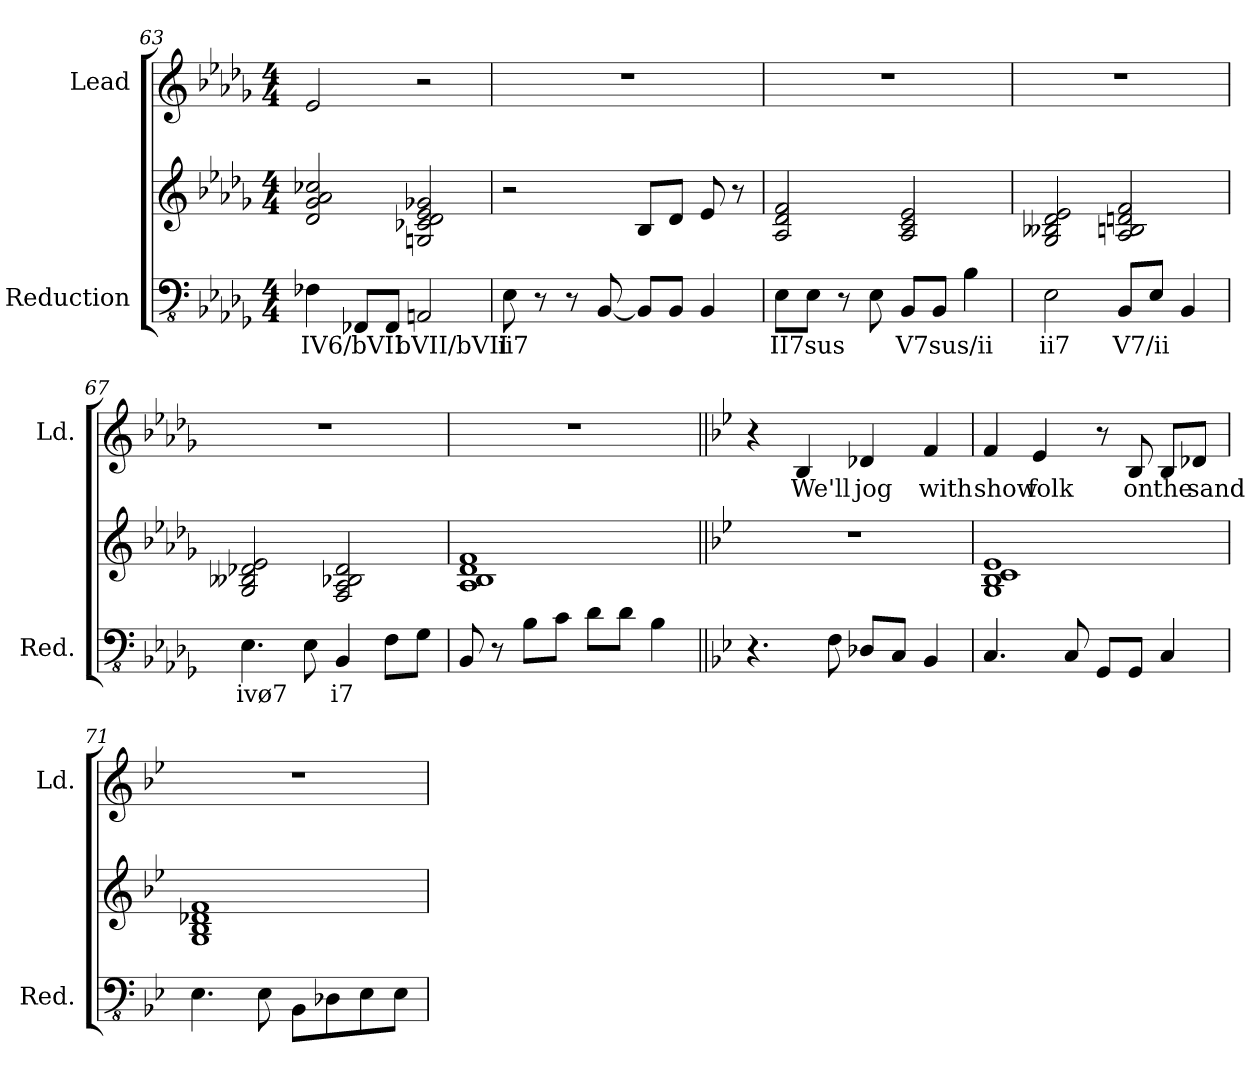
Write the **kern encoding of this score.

**kern	**text	**kern	**kern	**text
*part2	*part2	*part2	*part1	*part1
*staff3	*staff3	*staff2	*staff1	*staff1
*I"Reduction	*	*	*I"Lead	*
*I'Red.	*	*	*I'Ld.	*
*clefFv4	*	*clefG2	*clefG2	*
*k[b-e-a-d-g-]	*	*k[b-e-a-d-g-]	*k[b-e-a-d-g-]	*
*D-:	*	*D-:	*D-:	*
*M4/4	*	*M4/4	*M4/4	*
=63	=63	=63	=63	=63
!	!LO:LY:b:color=#000000	!	!	!
4FF-Xi\	IV6/bVII	2d-i/ 2g-i 2a-i 2cc-Xi	2e-i/	.
8FFF-Xi/L	.	.	.	.
8FFF-i/J	.	.	.	.
!	!LO:LY:b:color=#000000	!	!	!
!	!	!	!	!LO:LY:b:color=#000000
2AAAni/	bVII/bVII	2Gni/ 2c-Xi 2d-i 2e-i 2g-Xi	2r	news
!!LO:PB:g=z
=64	=64	=64	=64	=64
!	!LO:LY:b:color=#000000	!	!	!
8EE-i\	ii7	2r	1r	.
8r	.	.	.	.
8r	.	.	.	.
[<8BBB-i/	.	.	.	.
8BBB-i/L]	.	8B-i/L	.	.
8BBB-i/J	.	8d-i/J	.	.
4BBB-i/	.	8e-i/	.	.
.	.	8r	.	.
=65	=65	=65	=65	=65
!	!LO:LY:b:color=#000000	!	!	!
8EE-i\L	II7sus	2A-i/ 2d-i 2fi	1r	.
8EE-i\J	.	.	.	.
8r	.	.	.	.
8EE-i\	.	.	.	.
!	!LO:LY:b:color=#000000	!	!	!
8BBB-i/L	V7sus/ii	2A-i/ 2ci 2e-i	.	.
8BBB-i/J	.	.	.	.
4BB-i\	.	.	.	.
=66	=66	=66	=66	=66
!	!LO:LY:b:color=#000000	!	!	!
2EE-i\	ii7	2G-i/ 2B--Xi 2d-i 2e-i	1r	.
!	!LO:LY:b:color=#000000	!	!	!
8BBB-i/L	V7/ii	2A-i/ 2Bni 2dni 2fi	.	.
8EE-i/J	.	.	.	.
4BBB-i/	.	.	.	.
!!LO:LB:g=z
=67	=67	=67	=67	=67
!	!LO:LY:b:color=#000000	!	!	!
4.EE-i\	ivø7	2G-i/ 2B--Xi 2d-Xi 2e-i	1r	.
8EE-i\	.	.	.	.
!	!LO:LY:b:color=#000000	!	!	!
4BBB-i/	i7	2Fi/ 2A-i 2B-Xi 2d-i	.	.
8FFi\L	.	.	.	.
8GG-i\J	.	.	.	.
=68	=68	=68	=68	=68
8BBB-i/	.	1A-i 1B-i 1d-i 1fi	1r	.
8r	.	.	.	.
8BB-i\L	.	.	.	.
8Ci\J	.	.	.	.
8D-i\L	.	.	.	.
8D-i\J	.	.	.	.
4BB-i\	.	.	.	.
!!LO:LB:g=z
=69||	=69||	=69||	=69||	=69||
*k[b-e-]	*	*k[b-e-]	*k[b-e-]	*
*B-:	*	*B-:	*B-:	*
4.r	.	1r	4r	.
!	!	!	!	!LO:LY:b:color=#000000
.	.	.	4B-i/	We'll
8FFi\	.	.	.	.
!	!	!	!	!LO:LY:b:color=#000000
8DD-Xi/L	.	.	4d-Xi/	jog
8CCi/J	.	.	.	.
!	!	!	!	!LO:LY:b:color=#000000
4BBB-i/	.	.	4fi/	with
=70	=70	=70	=70	=70
!	!	!	!	!LO:LY:b:color=#000000
4.CCi/	.	1Gi 1B-i 1ci 1e-i	4fi/	show
!	!	!	!	!LO:LY:b:color=#000000
.	.	.	4e-i/	folk
8CCi/	.	.	.	.
8GGGi/L	.	.	8r	.
!	!	!	!	!LO:LY:b:color=#000000
8GGGi/J	.	.	8B-i/	on
!	!	!	!	!LO:LY:b:color=#000000
4CCi/	.	.	8B-i/L	the
!	!	!	!	!LO:LY:b:color=#000000
.	.	.	8d-Xi/J	sand
=71	=71	=71	=71	=71
4.EE-i\	.	1Gi 1B-i 1d-Xi 1fi	1r	.
8EE-i\	.	.	.	.
8BBB-i\L	.	.	.	.
8DD-Xi\	.	.	.	.
8EE-i\	.	.	.	.
8EE-i\J	.	.	.	.
=	=	=	=	=
*-	*-	*-	*-	*-
